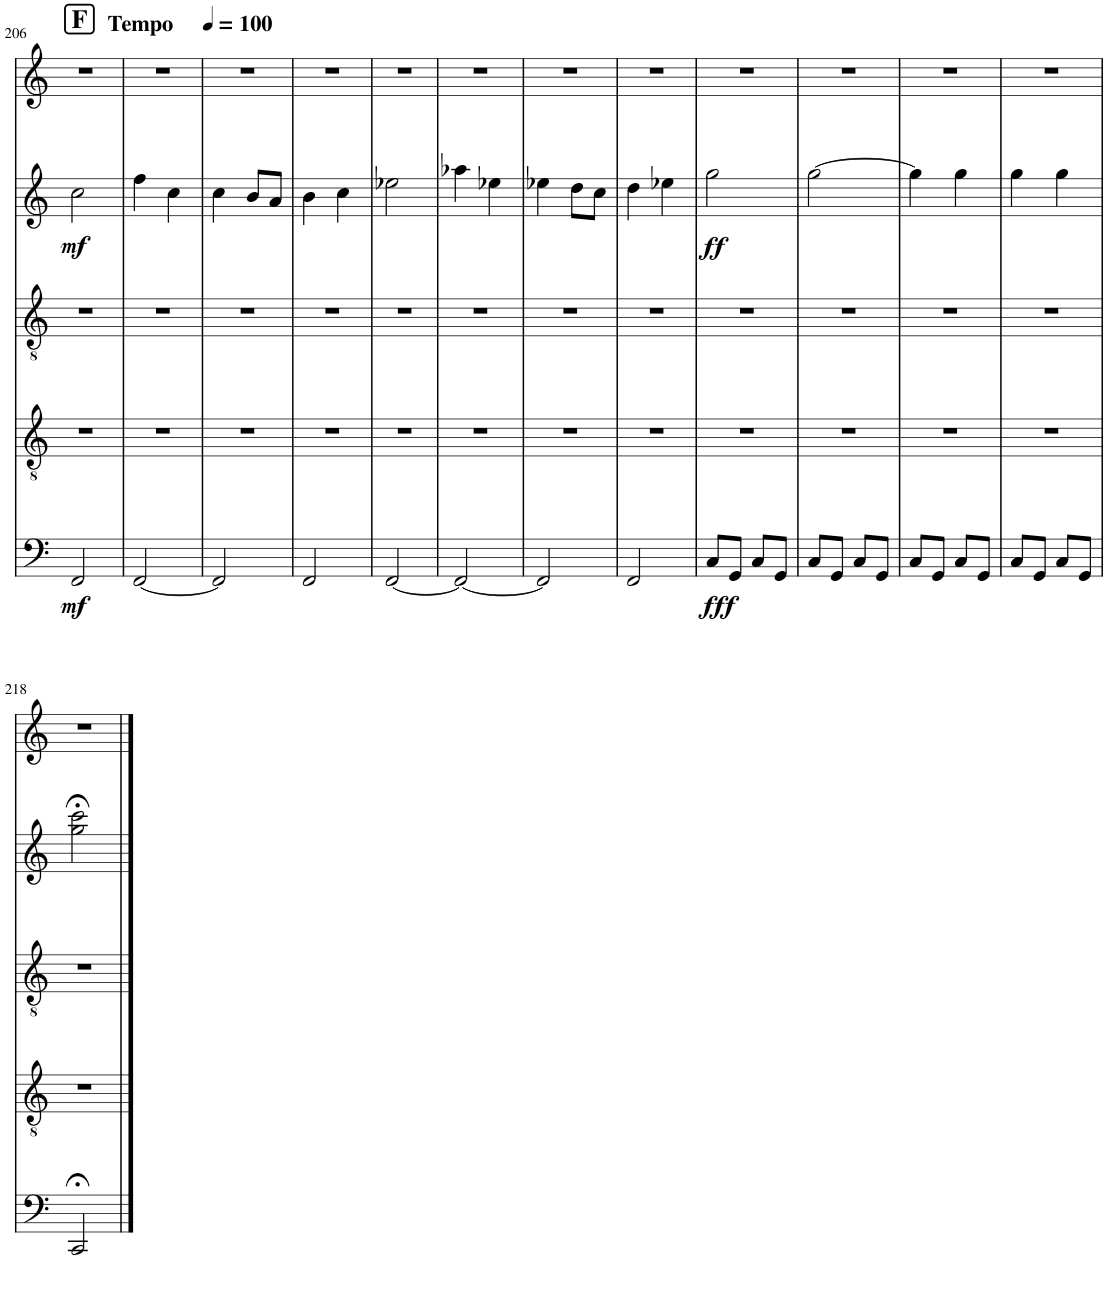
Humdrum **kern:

**kern	**dynam	**kern	**kern	**kern	**dynam	**kern
*part5	*part5	*part4	*part3	*part2	*part2	*part1
*staff5	*staff5	*staff4	*staff3	*staff2	*staff2	*staff1
*I"Bass	*	*I"Acc 3	*I"Acc 2	*I"Obbligato	*	*I"Acc 1
*	*	*I'Acc	*I'Acc	*	*	*I'Acc
!!LO:PB:g=z
*clefF4	*	*clefGv2	*clefGv2	*clefG2	*	*clefG2
*Trd7c12	*	*	*	*	*	*
*k[]	*	*k[]	*k[]	*k[]	*	*k[]
*M2/4	*	*M2/4	*M2/4	*M2/4	*	*M2/4
*MM100	*	*MM100	*MM100	*MM100	*	*MM100
!!LO:REH:place=s1:a:B:cj:fs=14:t=F
=206	=206	=206	=206	=206	=206	=206
!	!	!	!	!	!	!LO:TX:a:B:t=Tempo
!	!LO:DY:b	!	!	!	!LO:DY:b	!
2FF/	mf	2r	2r	2cc\	mf	2r
=207	=207	=207	=207	=207	=207	=207
[2FF/	.	2r	2r	4ff\	.	2r
.	.	.	.	4cc\	.	.
=208	=208	=208	=208	=208	=208	=208
2FF/]	.	2r	2r	4cc\	.	2r
.	.	.	.	8b/L	.	.
.	.	.	.	8a/J	.	.
=209	=209	=209	=209	=209	=209	=209
2FF/	.	2r	2r	4b\	.	2r
.	.	.	.	4cc\	.	.
=210	=210	=210	=210	=210	=210	=210
[2FF/	.	2r	2r	2ee-X\	.	2r
=211	=211	=211	=211	=211	=211	=211
2FF/_	.	2r	2r	4aa-X\	.	2r
.	.	.	.	4ee-X\	.	.
=212	=212	=212	=212	=212	=212	=212
2FF/]	.	2r	2r	4ee-X\	.	2r
.	.	.	.	8dd\L	.	.
.	.	.	.	8cc\J	.	.
=213	=213	=213	=213	=213	=213	=213
2FF/	.	2r	2r	4dd\	.	2r
.	.	.	.	4ee-X\	.	.
=214	=214	=214	=214	=214	=214	=214
!	!LO:DY:b	!	!	!	!LO:DY:b	!
8C/L	fff	2r	2r	2gg\	ff	2r
8GG/J	.	.	.	.	.	.
8C/L	.	.	.	.	.	.
8GG/J	.	.	.	.	.	.
=215	=215	=215	=215	=215	=215	=215
8C/L	.	2r	2r	[2gg\	.	2r
8GG/J	.	.	.	.	.	.
8C/L	.	.	.	.	.	.
8GG/J	.	.	.	.	.	.
=216	=216	=216	=216	=216	=216	=216
8C/L	.	2r	2r	4gg\]	.	2r
8GG/J	.	.	.	.	.	.
8C/L	.	.	.	4gg\	.	.
8GG/J	.	.	.	.	.	.
=217	=217	=217	=217	=217	=217	=217
8C/L	.	2r	2r	4gg\	.	2r
8GG/J	.	.	.	.	.	.
8C/L	.	.	.	4gg\	.	.
8GG/J	.	.	.	.	.	.
!!LO:LB:g=z
=218	=218	=218	=218	=218	=218	=218
2CC;</	.	2r	2r	2gg\;< 2ccc\;<	.	2r
==	==	==	==	==	==	==
*-	*-	*-	*-	*-	*-	*-
